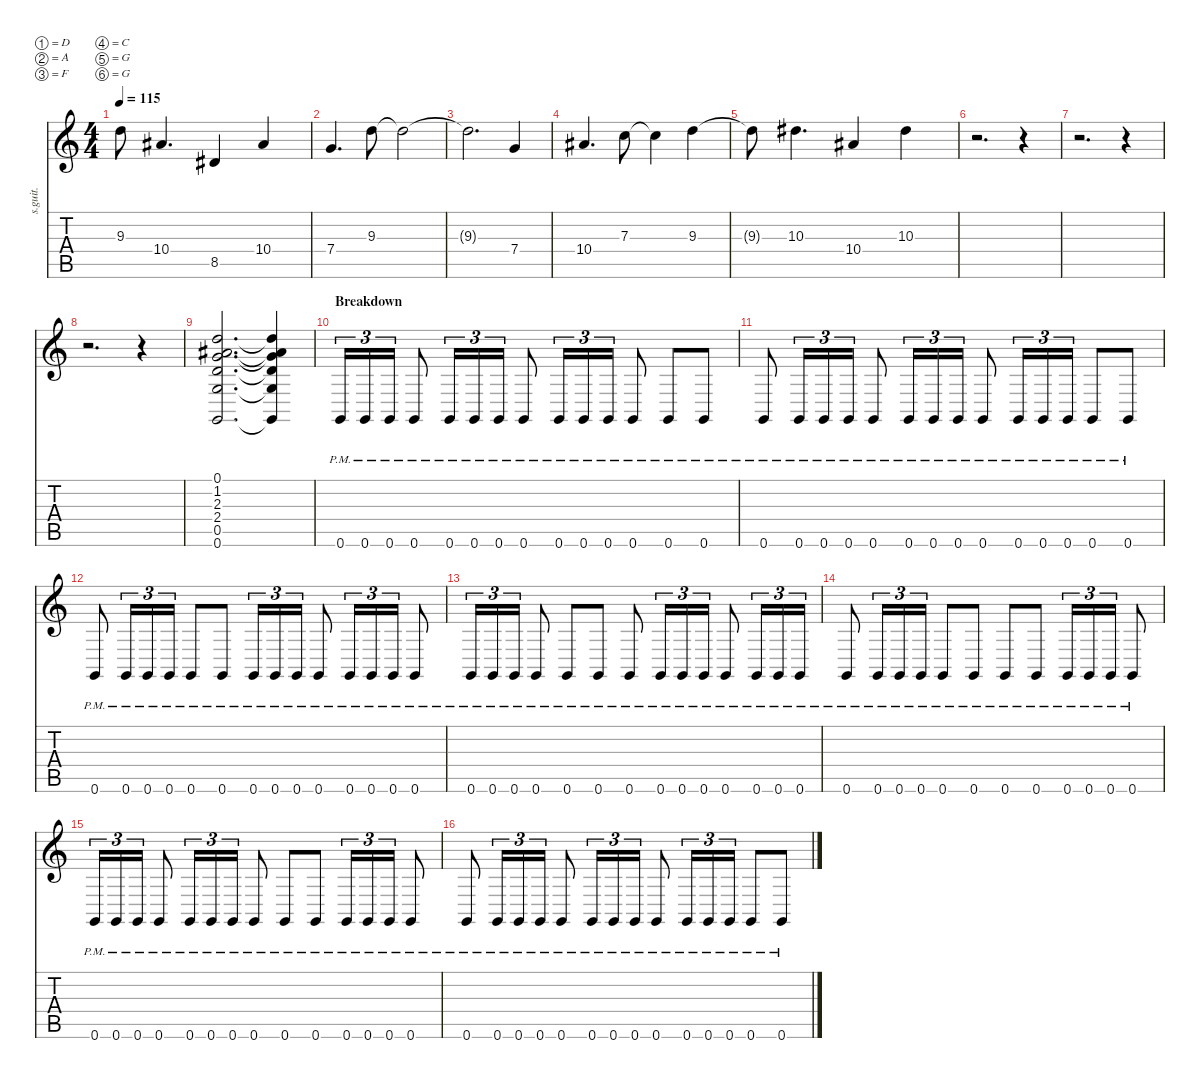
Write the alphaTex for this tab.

\defaultSystemsLayout 4
\hideDynamics
\bracketExtendMode nobrackets
\track ("Rythm Guitar 2" "s.guit.") {instrument distortionguitar}
\staff {score tabs}
\tuning (D4 A3 F3 C3 G2 G1)
\ts (4 4)
\tempo 115
\clef g2
\ks c
9.3{t}.8{lyrics (0 "") lyrics (1 "") lyrics (2 "") lyrics (3 "") lyrics (4 "") dy mf} 10.4{acc #}.4{d lyrics (0 "") lyrics (1 "") lyrics (2 "") lyrics (3 "") lyrics (4 "")} 8.5{acc #}.4{lyrics (0 "") lyrics (1 "") lyrics (2 "") lyrics (3 "") lyrics (4 "")} 10.4{acc #}.4{lyrics (0 "") lyrics (1 "") lyrics (2 "") lyrics (3 "") lyrics (4 "")} |
7.4.4{d lyrics (0 "") lyrics (1 "") lyrics (2 "") lyrics (3 "") lyrics (4 "")} 9.3.8{lyrics (0 "") lyrics (1 "") lyrics (2 "") lyrics (3 "") lyrics (4 "")} 9.3{t}.2{lyrics (0 "") lyrics (1 "") lyrics (2 "") lyrics (3 "") lyrics (4 "")} |
9.3{t}.2{d lyrics (0 "") lyrics (1 "") lyrics (2 "") lyrics (3 "") lyrics (4 "")} 7.4.4{lyrics (0 "") lyrics (1 "") lyrics (2 "") lyrics (3 "") lyrics (4 "")} |
10.4{acc #}.4{d lyrics (0 "") lyrics (1 "") lyrics (2 "") lyrics (3 "") lyrics (4 "")} 7.3.8{lyrics (0 "") lyrics (1 "") lyrics (2 "") lyrics (3 "") lyrics (4 "")} 7.3{t}.4{lyrics (0 "") lyrics (1 "") lyrics (2 "") lyrics (3 "") lyrics (4 "")} 9.3.4{lyrics (0 "") lyrics (1 "") lyrics (2 "") lyrics (3 "") lyrics (4 "")} |
9.3{t}.8{lyrics (0 "") lyrics (1 "") lyrics (2 "") lyrics (3 "") lyrics (4 "")} 10.3{acc #}.4{d lyrics (0 "") lyrics (1 "") lyrics (2 "") lyrics (3 "") lyrics (4 "")} 10.4{acc #}.4{lyrics (0 "") lyrics (1 "") lyrics (2 "") lyrics (3 "") lyrics (4 "")} 10.3{acc #}.4{lyrics (0 "") lyrics (1 "") lyrics (2 "") lyrics (3 "") lyrics (4 "")} |
r.2{d} r.4 |
r.2{d} r.4 |
r.2{d} r.4 |
(0.1 1.2{acc #} 2.3 2.4 0.5 0.6).2{d lyrics (0 "") lyrics (1 "") lyrics (2 "") lyrics (3 "") lyrics (4 "") dy f} (0.1{t} 1.2{t acc #} 2.3{t} 2.4{t} 0.5{t} 0.6{t}).4{lyrics (0 "") lyrics (1 "") lyrics (2 "") lyrics (3 "") lyrics (4 "")} |
\section ("" "Breakdown")
0.6{pm}.16{tu (3 2) lyrics (0 "") lyrics (1 "") lyrics (2 "") lyrics (3 "") lyrics (4 "")} 0.6{pm}.16{tu (3 2) lyrics (0 "") lyrics (1 "") lyrics (2 "") lyrics (3 "") lyrics (4 "")} 0.6{pm}.16{tu (3 2) lyrics (0 "") lyrics (1 "") lyrics (2 "") lyrics (3 "") lyrics (4 "")} 0.6{pm}.8{lyrics (0 "") lyrics (1 "") lyrics (2 "") lyrics (3 "") lyrics (4 "")} 0.6{pm}.16{tu (3 2) lyrics (0 "") lyrics (1 "") lyrics (2 "") lyrics (3 "") lyrics (4 "")} 0.6{pm}.16{tu (3 2) lyrics (0 "") lyrics (1 "") lyrics (2 "") lyrics (3 "") lyrics (4 "")} 0.6{pm}.16{tu (3 2) lyrics (0 "") lyrics (1 "") lyrics (2 "") lyrics (3 "") lyrics (4 "")} 0.6{pm}.8{lyrics (0 "") lyrics (1 "") lyrics (2 "") lyrics (3 "") lyrics (4 "")} 0.6{pm}.16{tu (3 2) lyrics (0 "") lyrics (1 "") lyrics (2 "") lyrics (3 "") lyrics (4 "")} 0.6{pm}.16{tu (3 2) lyrics (0 "") lyrics (1 "") lyrics (2 "") lyrics (3 "") lyrics (4 "")} 0.6{pm}.16{tu (3 2) lyrics (0 "") lyrics (1 "") lyrics (2 "") lyrics (3 "") lyrics (4 "")} 0.6{pm}.8{lyrics (0 "") lyrics (1 "") lyrics (2 "") lyrics (3 "") lyrics (4 "")} 0.6{pm}.8{lyrics (0 "") lyrics (1 "") lyrics (2 "") lyrics (3 "") lyrics (4 "")} 0.6{pm}.8{lyrics (0 "") lyrics (1 "") lyrics (2 "") lyrics (3 "") lyrics (4 "")} |
0.6{pm}.8{lyrics (0 "") lyrics (1 "") lyrics (2 "") lyrics (3 "") lyrics (4 "")} 0.6{pm}.16{tu (3 2) lyrics (0 "") lyrics (1 "") lyrics (2 "") lyrics (3 "") lyrics (4 "")} 0.6{pm}.16{tu (3 2) lyrics (0 "") lyrics (1 "") lyrics (2 "") lyrics (3 "") lyrics (4 "")} 0.6{pm}.16{tu (3 2) lyrics (0 "") lyrics (1 "") lyrics (2 "") lyrics (3 "") lyrics (4 "")} 0.6{pm}.8{lyrics (0 "") lyrics (1 "") lyrics (2 "") lyrics (3 "") lyrics (4 "")} 0.6{pm}.16{tu (3 2) lyrics (0 "") lyrics (1 "") lyrics (2 "") lyrics (3 "") lyrics (4 "")} 0.6{pm}.16{tu (3 2) lyrics (0 "") lyrics (1 "") lyrics (2 "") lyrics (3 "") lyrics (4 "")} 0.6{pm}.16{tu (3 2) lyrics (0 "") lyrics (1 "") lyrics (2 "") lyrics (3 "") lyrics (4 "")} 0.6{pm}.8{lyrics (0 "") lyrics (1 "") lyrics (2 "") lyrics (3 "") lyrics (4 "")} 0.6{pm}.16{tu (3 2) lyrics (0 "") lyrics (1 "") lyrics (2 "") lyrics (3 "") lyrics (4 "")} 0.6{pm}.16{tu (3 2) lyrics (0 "") lyrics (1 "") lyrics (2 "") lyrics (3 "") lyrics (4 "")} 0.6{pm}.16{tu (3 2) lyrics (0 "") lyrics (1 "") lyrics (2 "") lyrics (3 "") lyrics (4 "")} 0.6{pm}.8{lyrics (0 "") lyrics (1 "") lyrics (2 "") lyrics (3 "") lyrics (4 "")} 0.6{pm}.8{lyrics (0 "") lyrics (1 "") lyrics (2 "") lyrics (3 "") lyrics (4 "")} |
0.6{pm}.8{lyrics (0 "") lyrics (1 "") lyrics (2 "") lyrics (3 "") lyrics (4 "")} 0.6{pm}.16{tu (3 2) lyrics (0 "") lyrics (1 "") lyrics (2 "") lyrics (3 "") lyrics (4 "")} 0.6{pm}.16{tu (3 2) lyrics (0 "") lyrics (1 "") lyrics (2 "") lyrics (3 "") lyrics (4 "")} 0.6{pm}.16{tu (3 2) lyrics (0 "") lyrics (1 "") lyrics (2 "") lyrics (3 "") lyrics (4 "")} 0.6{pm}.8{lyrics (0 "") lyrics (1 "") lyrics (2 "") lyrics (3 "") lyrics (4 "")} 0.6{pm}.8{lyrics (0 "") lyrics (1 "") lyrics (2 "") lyrics (3 "") lyrics (4 "")} 0.6{pm}.16{tu (3 2) lyrics (0 "") lyrics (1 "") lyrics (2 "") lyrics (3 "") lyrics (4 "")} 0.6{pm}.16{tu (3 2) lyrics (0 "") lyrics (1 "") lyrics (2 "") lyrics (3 "") lyrics (4 "")} 0.6{pm}.16{tu (3 2) lyrics (0 "") lyrics (1 "") lyrics (2 "") lyrics (3 "") lyrics (4 "")} 0.6{pm}.8{lyrics (0 "") lyrics (1 "") lyrics (2 "") lyrics (3 "") lyrics (4 "")} 0.6{pm}.16{tu (3 2) lyrics (0 "") lyrics (1 "") lyrics (2 "") lyrics (3 "") lyrics (4 "")} 0.6{pm}.16{tu (3 2) lyrics (0 "") lyrics (1 "") lyrics (2 "") lyrics (3 "") lyrics (4 "")} 0.6{pm}.16{tu (3 2) lyrics (0 "") lyrics (1 "") lyrics (2 "") lyrics (3 "") lyrics (4 "")} 0.6{pm}.8{lyrics (0 "") lyrics (1 "") lyrics (2 "") lyrics (3 "") lyrics (4 "")} |
0.6{pm}.16{tu (3 2) lyrics (0 "") lyrics (1 "") lyrics (2 "") lyrics (3 "") lyrics (4 "")} 0.6{pm}.16{tu (3 2) lyrics (0 "") lyrics (1 "") lyrics (2 "") lyrics (3 "") lyrics (4 "")} 0.6{pm}.16{tu (3 2) lyrics (0 "") lyrics (1 "") lyrics (2 "") lyrics (3 "") lyrics (4 "")} 0.6{pm}.8{lyrics (0 "") lyrics (1 "") lyrics (2 "") lyrics (3 "") lyrics (4 "")} 0.6{pm}.8{lyrics (0 "") lyrics (1 "") lyrics (2 "") lyrics (3 "") lyrics (4 "")} 0.6{pm}.8{lyrics (0 "") lyrics (1 "") lyrics (2 "") lyrics (3 "") lyrics (4 "")} 0.6{pm}.8{lyrics (0 "") lyrics (1 "") lyrics (2 "") lyrics (3 "") lyrics (4 "")} 0.6{pm}.16{tu (3 2) lyrics (0 "") lyrics (1 "") lyrics (2 "") lyrics (3 "") lyrics (4 "")} 0.6{pm}.16{tu (3 2) lyrics (0 "") lyrics (1 "") lyrics (2 "") lyrics (3 "") lyrics (4 "")} 0.6{pm}.16{tu (3 2) lyrics (0 "") lyrics (1 "") lyrics (2 "") lyrics (3 "") lyrics (4 "")} 0.6{pm}.8{lyrics (0 "") lyrics (1 "") lyrics (2 "") lyrics (3 "") lyrics (4 "")} 0.6{pm}.16{tu (3 2) lyrics (0 "") lyrics (1 "") lyrics (2 "") lyrics (3 "") lyrics (4 "")} 0.6{pm}.16{tu (3 2) lyrics (0 "") lyrics (1 "") lyrics (2 "") lyrics (3 "") lyrics (4 "")} 0.6{pm}.16{tu (3 2) lyrics (0 "") lyrics (1 "") lyrics (2 "") lyrics (3 "") lyrics (4 "")} |
0.6{pm}.8{lyrics (0 "") lyrics (1 "") lyrics (2 "") lyrics (3 "") lyrics (4 "")} 0.6{pm}.16{tu (3 2) lyrics (0 "") lyrics (1 "") lyrics (2 "") lyrics (3 "") lyrics (4 "")} 0.6{pm}.16{tu (3 2) lyrics (0 "") lyrics (1 "") lyrics (2 "") lyrics (3 "") lyrics (4 "")} 0.6{pm}.16{tu (3 2) lyrics (0 "") lyrics (1 "") lyrics (2 "") lyrics (3 "") lyrics (4 "")} 0.6{pm}.8{lyrics (0 "") lyrics (1 "") lyrics (2 "") lyrics (3 "") lyrics (4 "")} 0.6{pm}.8{lyrics (0 "") lyrics (1 "") lyrics (2 "") lyrics (3 "") lyrics (4 "")} 0.6{pm}.8{lyrics (0 "") lyrics (1 "") lyrics (2 "") lyrics (3 "") lyrics (4 "")} 0.6{pm}.8{lyrics (0 "") lyrics (1 "") lyrics (2 "") lyrics (3 "") lyrics (4 "")} 0.6{pm}.16{tu (3 2) lyrics (0 "") lyrics (1 "") lyrics (2 "") lyrics (3 "") lyrics (4 "")} 0.6{pm}.16{tu (3 2) lyrics (0 "") lyrics (1 "") lyrics (2 "") lyrics (3 "") lyrics (4 "")} 0.6{pm}.16{tu (3 2) lyrics (0 "") lyrics (1 "") lyrics (2 "") lyrics (3 "") lyrics (4 "")} 0.6{pm}.8{lyrics (0 "") lyrics (1 "") lyrics (2 "") lyrics (3 "") lyrics (4 "")} |
0.6{pm}.16{tu (3 2) lyrics (0 "") lyrics (1 "") lyrics (2 "") lyrics (3 "") lyrics (4 "")} 0.6{pm}.16{tu (3 2) lyrics (0 "") lyrics (1 "") lyrics (2 "") lyrics (3 "") lyrics (4 "")} 0.6{pm}.16{tu (3 2) lyrics (0 "") lyrics (1 "") lyrics (2 "") lyrics (3 "") lyrics (4 "")} 0.6{pm}.8{lyrics (0 "") lyrics (1 "") lyrics (2 "") lyrics (3 "") lyrics (4 "")} 0.6{pm}.16{tu (3 2) lyrics (0 "") lyrics (1 "") lyrics (2 "") lyrics (3 "") lyrics (4 "")} 0.6{pm}.16{tu (3 2) lyrics (0 "") lyrics (1 "") lyrics (2 "") lyrics (3 "") lyrics (4 "")} 0.6{pm}.16{tu (3 2) lyrics (0 "") lyrics (1 "") lyrics (2 "") lyrics (3 "") lyrics (4 "")} 0.6{pm}.8{lyrics (0 "") lyrics (1 "") lyrics (2 "") lyrics (3 "") lyrics (4 "")} 0.6{pm}.8{lyrics (0 "") lyrics (1 "") lyrics (2 "") lyrics (3 "") lyrics (4 "")} 0.6{pm}.8{lyrics (0 "") lyrics (1 "") lyrics (2 "") lyrics (3 "") lyrics (4 "")} 0.6{pm}.16{tu (3 2) lyrics (0 "") lyrics (1 "") lyrics (2 "") lyrics (3 "") lyrics (4 "")} 0.6{pm}.16{tu (3 2) lyrics (0 "") lyrics (1 "") lyrics (2 "") lyrics (3 "") lyrics (4 "")} 0.6{pm}.16{tu (3 2) lyrics (0 "") lyrics (1 "") lyrics (2 "") lyrics (3 "") lyrics (4 "")} 0.6{pm}.8{lyrics (0 "") lyrics (1 "") lyrics (2 "") lyrics (3 "") lyrics (4 "")} |
0.6{pm}.8{lyrics (0 "") lyrics (1 "") lyrics (2 "") lyrics (3 "") lyrics (4 "")} 0.6{pm}.16{tu (3 2) lyrics (0 "") lyrics (1 "") lyrics (2 "") lyrics (3 "") lyrics (4 "")} 0.6{pm}.16{tu (3 2) lyrics (0 "") lyrics (1 "") lyrics (2 "") lyrics (3 "") lyrics (4 "")} 0.6{pm}.16{tu (3 2) lyrics (0 "") lyrics (1 "") lyrics (2 "") lyrics (3 "") lyrics (4 "")} 0.6{pm}.8{lyrics (0 "") lyrics (1 "") lyrics (2 "") lyrics (3 "") lyrics (4 "")} 0.6{pm}.16{tu (3 2) lyrics (0 "") lyrics (1 "") lyrics (2 "") lyrics (3 "") lyrics (4 "")} 0.6{pm}.16{tu (3 2) lyrics (0 "") lyrics (1 "") lyrics (2 "") lyrics (3 "") lyrics (4 "")} 0.6{pm}.16{tu (3 2) lyrics (0 "") lyrics (1 "") lyrics (2 "") lyrics (3 "") lyrics (4 "")} 0.6{pm}.8{lyrics (0 "") lyrics (1 "") lyrics (2 "") lyrics (3 "") lyrics (4 "")} 0.6{pm}.16{tu (3 2) lyrics (0 "") lyrics (1 "") lyrics (2 "") lyrics (3 "") lyrics (4 "")} 0.6{pm}.16{tu (3 2) lyrics (0 "") lyrics (1 "") lyrics (2 "") lyrics (3 "") lyrics (4 "")} 0.6{pm}.16{tu (3 2) lyrics (0 "") lyrics (1 "") lyrics (2 "") lyrics (3 "") lyrics (4 "")} 0.6{pm}.8{lyrics (0 "") lyrics (1 "") lyrics (2 "") lyrics (3 "") lyrics (4 "")} 0.6{pm}.8{lyrics (0 "") lyrics (1 "") lyrics (2 "") lyrics (3 "") lyrics (4 "")}
